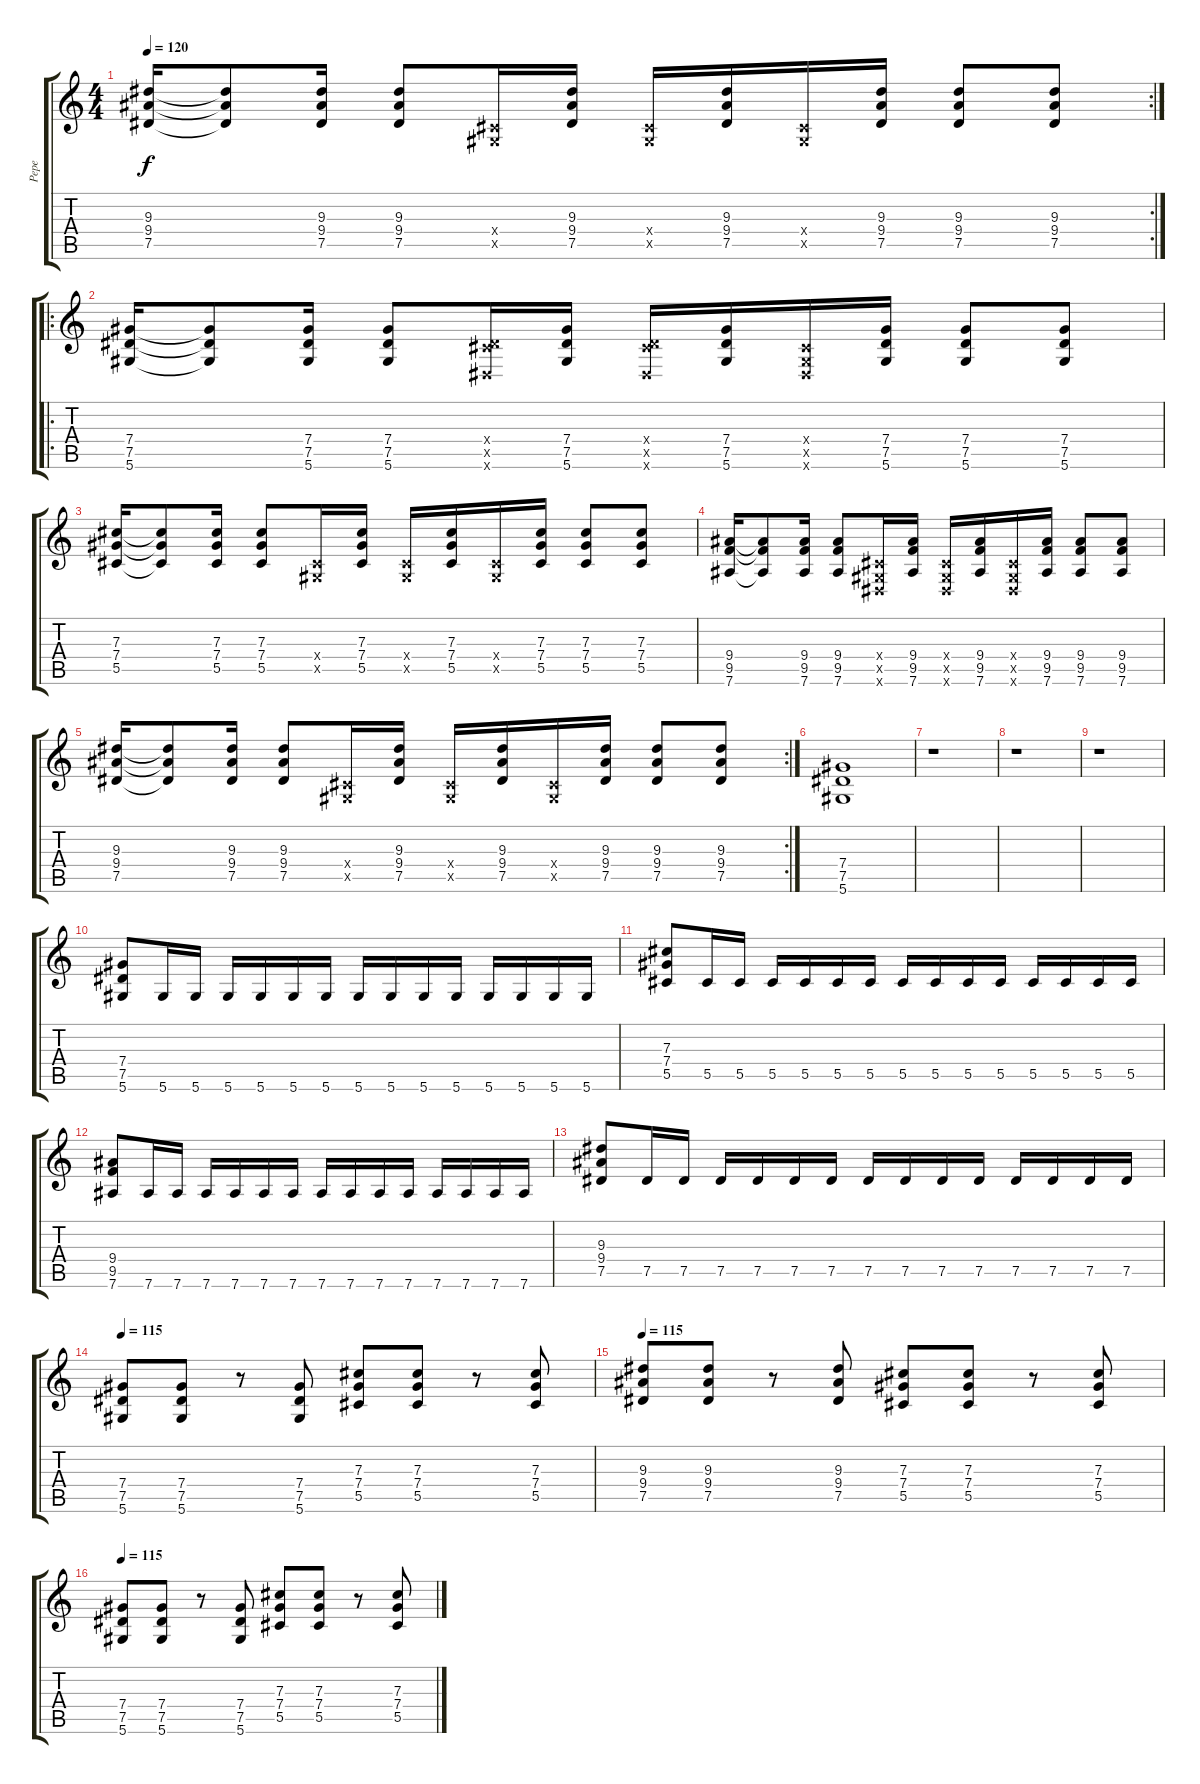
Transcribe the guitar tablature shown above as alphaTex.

\track ("Pepe" "Pepe") {instrument distortionguitar}
\staff {score tabs}
\tuning (Eb4 Bb3 Gb3 Db3 Ab2 Eb2) {hide}
\rc 2
\ts (4 4)
\tempo 120
\clef g2
\ks c
(9.3 9.4 7.5).16{dy f} (9.3{t} 9.4{t} 7.5{t}).8 (9.3 9.4 7.5).16 (9.3 9.4 7.5).8 (0.4{x} 0.5{x}).16 (9.3 9.4 7.5).16 (0.4{x} 0.5{x}).16 (9.3 9.4 7.5).16 (0.4{x} 0.5{x}).16 (9.3 9.4 7.5).16 (9.3 9.4 7.5).8 (9.3 9.4 7.5).8 |
\ro
(7.4 7.5 5.6).16 (7.4{t} 7.5{t} 5.6{t}).8 (7.4 7.5 5.6).16 (7.4 7.5 5.6).8 (0.4{x} 7.5{x} 0.6{x}).16 (7.4 7.5 5.6).16 (0.4{x} 7.5{x} 0.6{x}).16 (7.4 7.5 5.6).16 (0.4{x} 0.5{x} 0.6{x}).16 (7.4 7.5 5.6).16 (7.4 7.5 5.6).8 (7.4 7.5 5.6).8 |
(7.3 7.4 5.5).16 (7.3{t} 7.4{t} 5.5{t}).8 (7.3 7.4 5.5).16 (7.3 7.4 5.5).8 (0.4{x} 0.5{x}).16 (7.3 7.4 5.5).16 (0.4{x} 0.5{x}).16 (7.3 7.4 5.5).16 (0.4{x} 0.5{x}).16 (7.3 7.4 5.5).16 (7.3 7.4 5.5).8 (7.3 7.4 5.5).8 |
(9.4 9.5 7.6).16 (9.4{t} 9.5{t} 7.6{t}).8 (9.4 9.5 7.6).16 (9.4 9.5 7.6).8 (0.4{x} 0.5{x} 0.6{x}).16 (9.4 9.5 7.6).16 (0.4{x} 0.5{x} 0.6{x}).16 (9.4 9.5 7.6).16 (0.4{x} 0.5{x} 0.6{x}).16 (9.4 9.5 7.6).16 (9.4 9.5 7.6).8 (9.4 9.5 7.6).8 |
\rc 2
(9.3 9.4 7.5).16 (9.3{t} 9.4{t} 7.5{t}).8 (9.3 9.4 7.5).16 (9.3 9.4 7.5).8 (0.4{x} 0.5{x}).16 (9.3 9.4 7.5).16 (0.4{x} 0.5{x}).16 (9.3 9.4 7.5).16 (0.4{x} 0.5{x}).16 (9.3 9.4 7.5).16 (9.3 9.4 7.5).8 (9.3 9.4 7.5).8 |
(7.4 7.5 5.6).1{volume 3} |
r.1 |
r.1 |
r.1 |
(7.4 7.5 5.6).8{volume 10} 5.6.16 5.6.16 5.6.16 5.6.16 5.6.16 5.6.16 5.6.16 5.6.16 5.6.16 5.6.16 5.6.16 5.6.16 5.6.16 5.6.16 |
(7.3 7.4 5.5).8 5.5.16 5.5.16 5.5.16 5.5.16 5.5.16 5.5.16 5.5.16 5.5.16 5.5.16 5.5.16 5.5.16 5.5.16 5.5.16 5.5.16 |
(9.4 9.5 7.6).8 7.6.16 7.6.16 7.6.16 7.6.16 7.6.16 7.6.16 7.6.16 7.6.16 7.6.16 7.6.16 7.6.16 7.6.16 7.6.16 7.6.16 |
(9.3 9.4 7.5).8 7.5.16 7.5.16 7.5.16 7.5.16 7.5.16 7.5.16 7.5.16 7.5.16 7.5.16 7.5.16 7.5.16 7.5.16 7.5.16 7.5.16 |
\tempo 115
(7.4 7.5 5.6).8 (7.4 7.5 5.6).8 r.8 (7.4 7.5 5.6).8 (7.3 7.4 5.5).8 (7.3 7.4 5.5).8 r.8 (7.3 7.4 5.5).8 |
\tempo 115
(9.3 9.4 7.5).8 (9.3 9.4 7.5).8 r.8 (9.3 9.4 7.5).8 (7.3 7.4 5.5).8 (7.3 7.4 5.5).8 r.8 (7.3 7.4 5.5).8 |
\tempo 115
(7.4 7.5 5.6).8 (7.4 7.5 5.6).8 r.8 (7.4 7.5 5.6).8 (7.3 7.4 5.5).8 (7.3 7.4 5.5).8 r.8 (7.3 7.4 5.5).8
